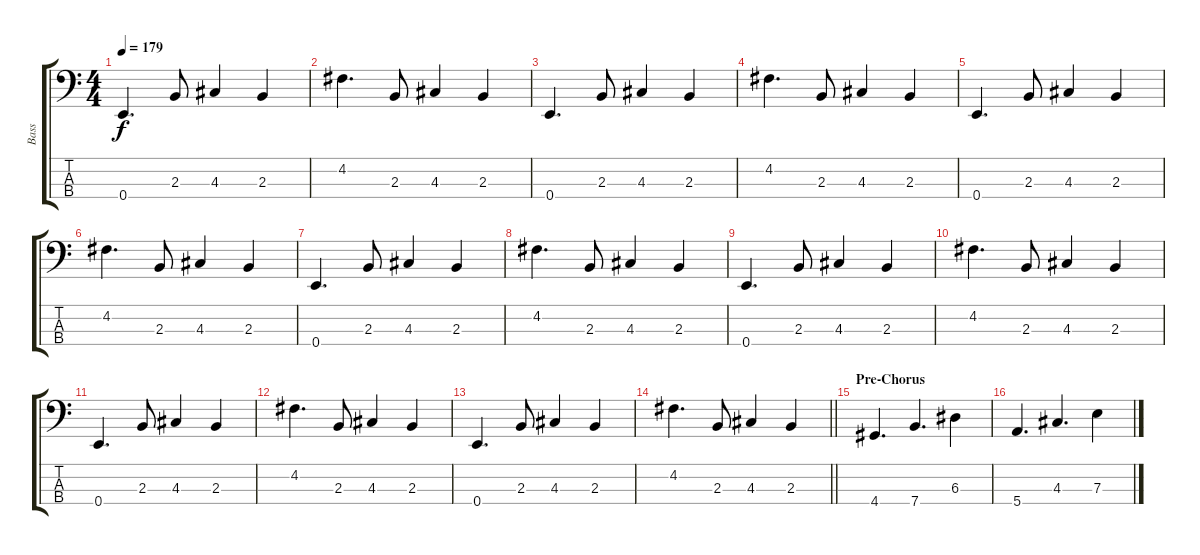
\track ("Bass" "Bass") {instrument electricbassfinger}
\staff {score tabs}
\tuning (G2 D2 A1 E1) {hide}
\ts (4 4)
\tempo 179
\clef f4
\ks c
0.4.4{d dy f} 2.3.8 4.3.4 2.3.4 |
4.2.4{d} 2.3.8 4.3.4 2.3.4 |
0.4.4{d} 2.3.8 4.3.4 2.3.4 |
4.2.4{d} 2.3.8 4.3.4 2.3.4 |
0.4.4{d} 2.3.8 4.3.4 2.3.4 |
4.2.4{d} 2.3.8 4.3.4 2.3.4 |
0.4.4{d} 2.3.8 4.3.4 2.3.4 |
4.2.4{d} 2.3.8 4.3.4 2.3.4 |
0.4.4{d} 2.3.8 4.3.4 2.3.4 |
4.2.4{d} 2.3.8 4.3.4 2.3.4 |
0.4.4{d} 2.3.8 4.3.4 2.3.4 |
4.2.4{d} 2.3.8 4.3.4 2.3.4 |
0.4.4{d} 2.3.8 4.3.4 2.3.4 |
\barLineRight lightlight
4.2.4{d} 2.3.8 4.3.4 2.3.4 |
\section ("" "Pre-Chorus")
4.4.4{d} 7.4.4{d} 6.3.4 |
5.4.4{d} 4.3.4{d} 7.3.4
